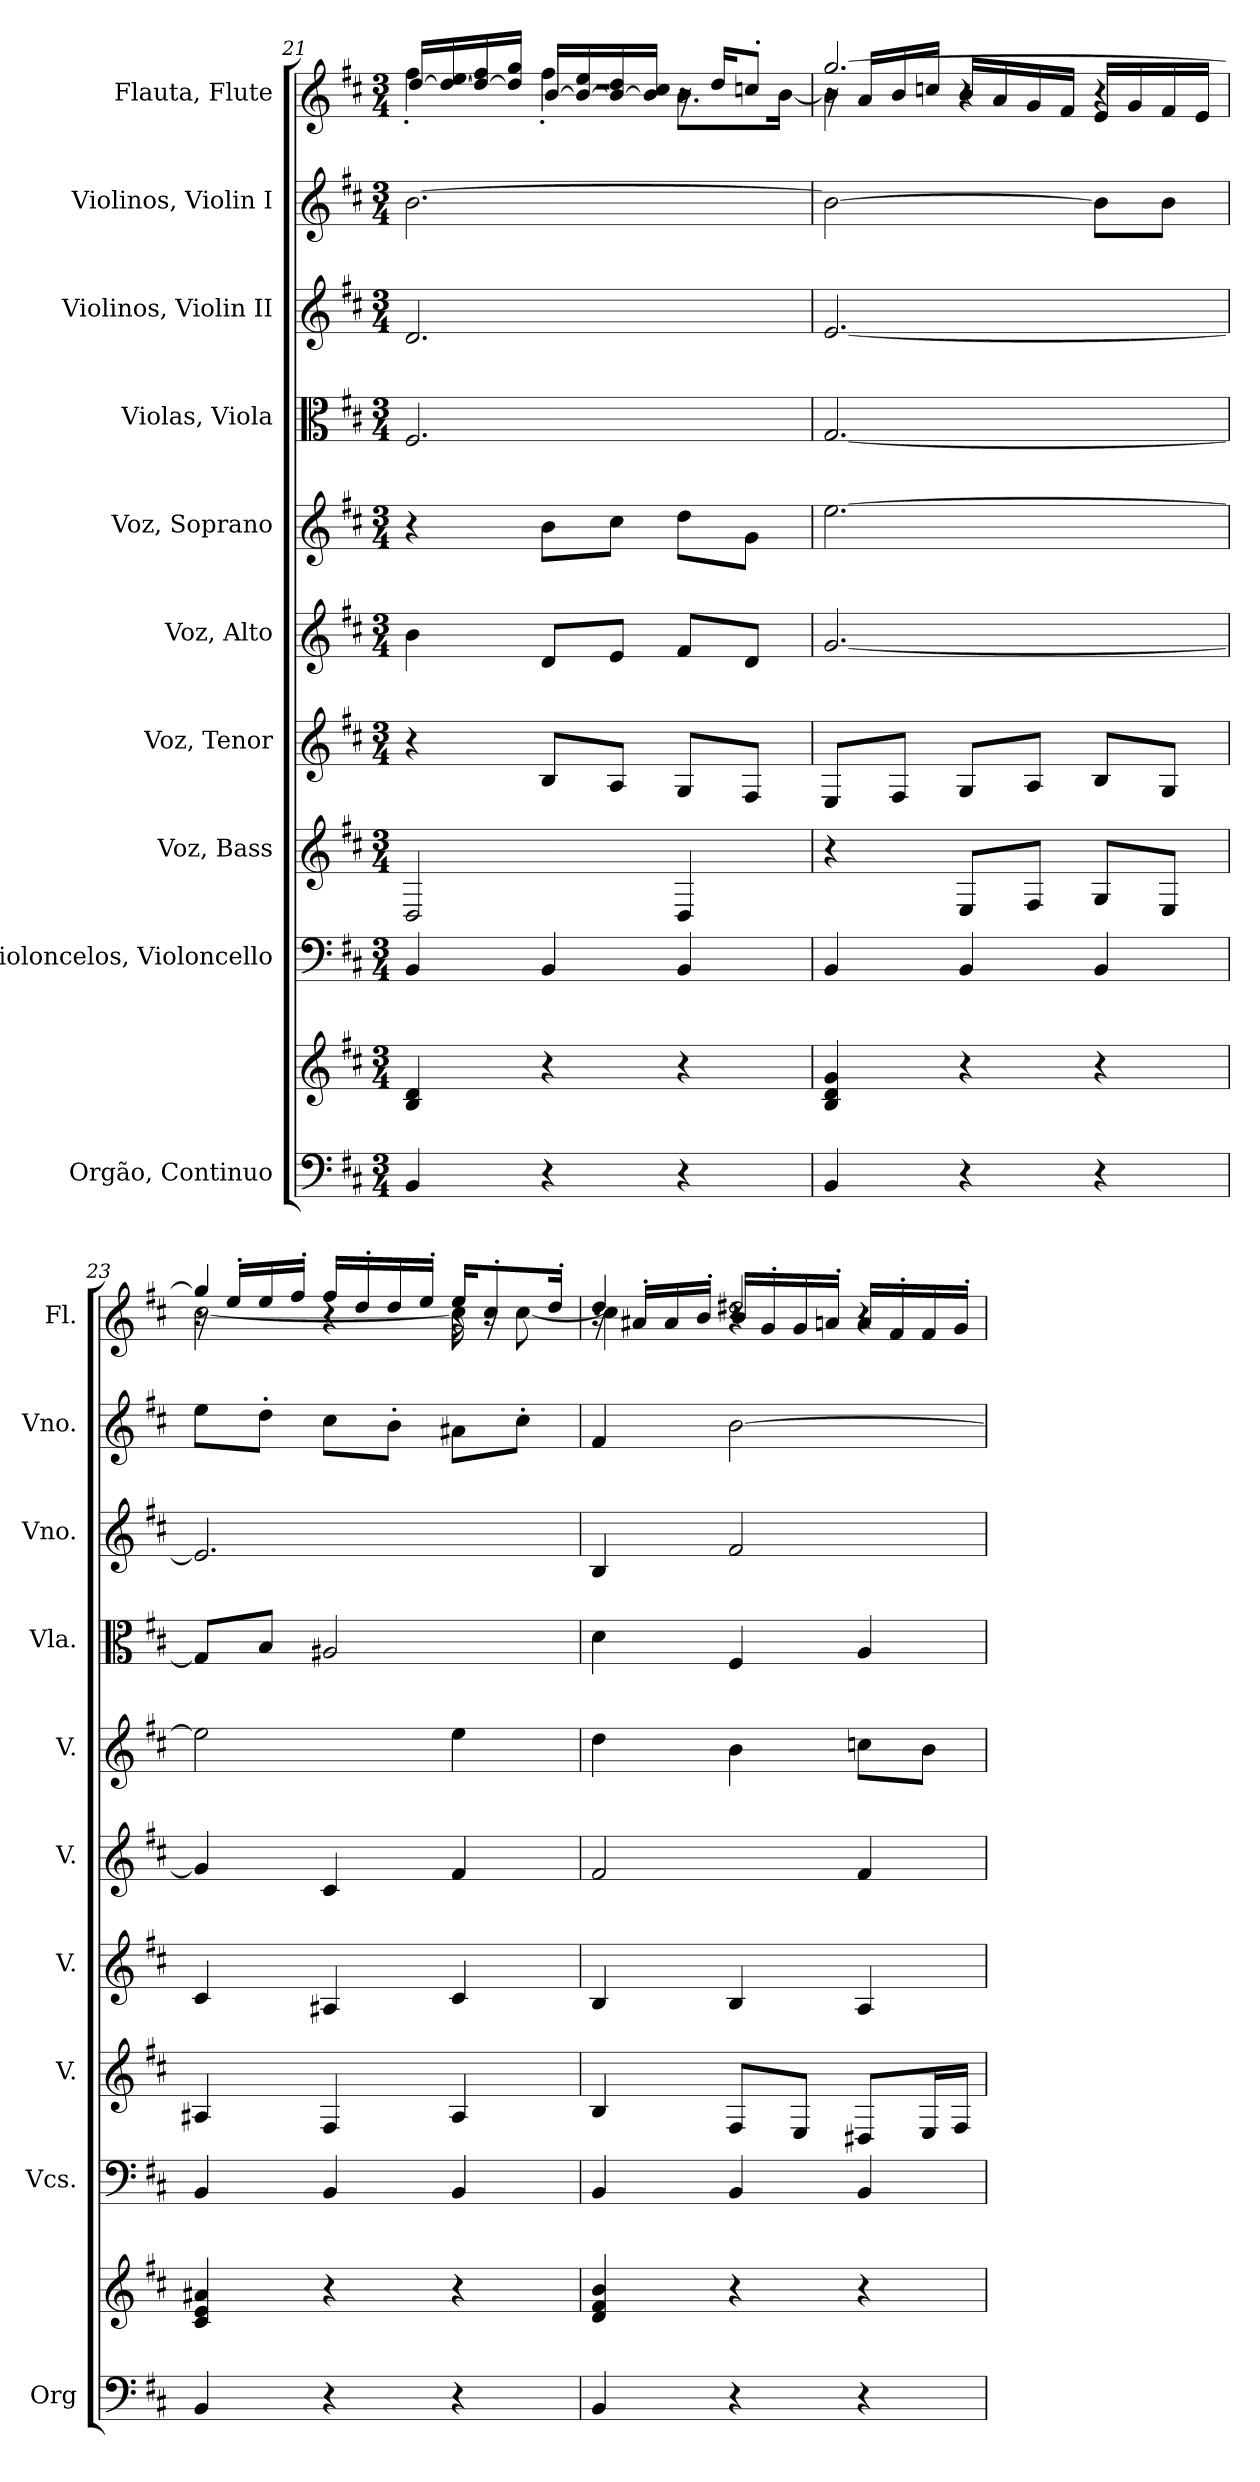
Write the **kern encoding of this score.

**kern	**kern	**kern	**kern	**kern	**kern	**kern	**kern	**kern	**kern	**kern
*part10	*part10	*part9	*part8	*part7	*part6	*part5	*part4	*part3	*part2	*part1
*staff11	*staff10	*staff9	*staff8	*staff7	*staff6	*staff5	*staff4	*staff3	*staff2	*staff1
*I"Orgão, Continuo	*	*I"Violoncelos, Violoncello	*I"Voz, Bass	*I"Voz, Tenor	*I"Voz, Alto	*I"Voz, Soprano	*I"Violas, Viola	*I"Violinos, Violin II	*I"Violinos, Violin I	*I"Flauta, Flute
*I'Org	*	*I'Vcs.	*I'V.	*I'V.	*I'V.	*I'V.	*I'Vla.	*I'Vno.	*I'Vno.	*I'Fl.
*clefF4	*clefG2	*clefF4	*clefG2	*clefG2	*clefG2	*clefG2	*clefC3	*clefG2	*clefG2	*clefG2
*k[f#c#]	*k[f#c#]	*k[f#c#]	*k[f#c#]	*k[f#c#]	*k[f#c#]	*k[f#c#]	*k[f#c#]	*k[f#c#]	*k[f#c#]	*k[f#c#]
*M3/4	*M3/4	*M3/4	*M3/4	*M3/4	*M3/4	*M3/4	*M3/4	*M3/4	*M3/4	*M3/4
=21	=21	=21	=21	=21	=21	=21	=21	=21	=21	=21
*	*	*	*	*	*	*	*	*	*	*^
*	*	*	*	*	*	*	*	*	*	*	*^
4BB/	4B/ 4d/	4BB/	2D/	4r	4b\	4r	2.F#/	2.d/	[2.b\	2.r	4ff#'\	[16dd/LL
.	.	.	.	.	.	.	.	.	.	.	.	16dd/_ 16ee/
.	.	.	.	.	.	.	.	.	.	.	.	16dd/_ 16ff#/
.	.	.	.	.	.	.	.	.	.	.	.	16dd/] 16gg/JJ
4r	4r	4BB/	.	8B/L	8d/L	8b\L	.	.	.	.	4ff#'\	[16b/LL
.	.	.	.	.	.	.	.	.	.	.	.	16b/_ 16ee/
.	.	.	.	8A/J	8e/J	8cc#\J	.	.	.	.	.	16b/_ 16dd/
.	.	.	.	.	.	.	.	.	.	.	.	16b/] 16cc#/JJ
4r	4r	4BB/	4D/	8G/L	8f#/L	8dd\L	.	.	.	.	8.b\L	16r
.	.	.	.	.	.	.	.	.	.	.	.	16dd/KL
.	.	.	.	8F#/J	8d/J	8g\J	.	.	.	.	.	8ccn'/J
.	.	.	.	.	.	.	.	.	.	.	[16b\Jk	.
!!LO:PB:g=z	!!	!!
=22	=22	=22	=22	=22	=22	=22	=22	=22	=22	=22	=22	=22
4BB/	4B/ 4d/ 4g/	4BB/	4r	8E/L	[2.g/	[2.ee\	[2.G/	[2.e/	2b\_	[2.gg/	4b\]	16r
.	.	.	.	.	.	.	.	.	.	.	.	16a/LL
.	.	.	.	8F#/J	.	.	.	.	.	.	.	16b/
.	.	.	.	.	.	.	.	.	.	.	.	16ccn/JJ
4r	4r	4BB/	8E/L	8G/L	.	.	.	.	.	.	4r	16b/LL
.	.	.	.	.	.	.	.	.	.	.	.	16a/
.	.	.	8F#/J	8A/J	.	.	.	.	.	.	.	16g/
.	.	.	.	.	.	.	.	.	.	.	.	16f#/JJ
4r	4r	4BB/	8G/L	8B/L	.	.	.	.	8b\L]	.	4r	16e/LL
.	.	.	.	.	.	.	.	.	.	.	.	16g/
.	.	.	8E/J	8G/J	.	.	.	.	8b\J	.	.	16f#/
.	.	.	.	.	.	.	.	.	.	.	.	16e/JJ
=23	=23	=23	=23	=23	=23	=23	=23	=23	=23	=23	=23	=23
4BB/	4c#/ 4e/ 4a#X/	4BB/	4A#X/	4c#/	4g/]	2ee\]	8G/L]	2.e/]	8ee\L	4gg/]	[2cc#\	16r
.	.	.	.	.	.	.	.	.	.	.	.	16ee'/LL
.	.	.	.	.	.	.	8B/J	.	8dd'\J	.	.	16ee/
.	.	.	.	.	.	.	.	.	.	.	.	16ff#'/JJ
4r	4r	4BB/	4F#/	4A#X/	4c#/	.	2A#X/	.	8cc#\L	4r	.	16ff#/LL
.	.	.	.	.	.	.	.	.	.	.	.	16dd'/
.	.	.	.	.	.	.	.	.	8b'\J	.	.	16dd/
.	.	.	.	.	.	.	.	.	.	.	.	16ee'/JJ
4r	4r	4BB/	4A#/	4c#/	4f#/	4ee\	.	.	8a#X\L	4r	16cc#\]	16ee/KL
.	.	.	.	.	.	.	.	.	.	.	16r	8cc#'/
.	.	.	.	.	.	.	.	.	8cc#'\J	.	[8cc#\	.
.	.	.	.	.	.	.	.	.	.	.	.	16dd'/Jk
=24	=24	=24	=24	=24	=24	=24	=24	=24	=24	=24	=24	=24
4BB/	4d/ 4f#/ 4b/	4BB/	4B/	4B/	2f#/	4dd\	4d\	4B/	4f#/	4dd/	4cc#\]	16r
.	.	.	.	.	.	.	.	.	.	.	.	16a#X'/LL
.	.	.	.	.	.	.	.	.	.	.	.	16a#/
.	.	.	.	.	.	.	.	.	.	.	.	16b'/JJ
4r	4r	4BB/	8F#/L	4B/	.	4b\	4F#/	2f#/	[2b\	2dd#X/	4r	16b/LL
.	.	.	.	.	.	.	.	.	.	.	.	16g'/
.	.	.	8E/J	.	.	.	.	.	.	.	.	16g/
.	.	.	.	.	.	.	.	.	.	.	.	16an'/JJ
4r	4r	4BB/	8D#X/L	4A/	4f#/	8ccn\L	4A/	.	.	.	4r	16a/LL
.	.	.	.	.	.	.	.	.	.	.	.	16f#'/
.	.	.	16E/L	.	.	8b\J	.	.	.	.	.	16f#/
.	.	.	16F#/JJ	.	.	.	.	.	.	.	.	16g'/JJ
*	*	*	*	*	*	*	*	*	*	*v	*v	*v
=	=	=	=	=	=	=	=	=	=	=
*-	*-	*-	*-	*-	*-	*-	*-	*-	*-	*-
